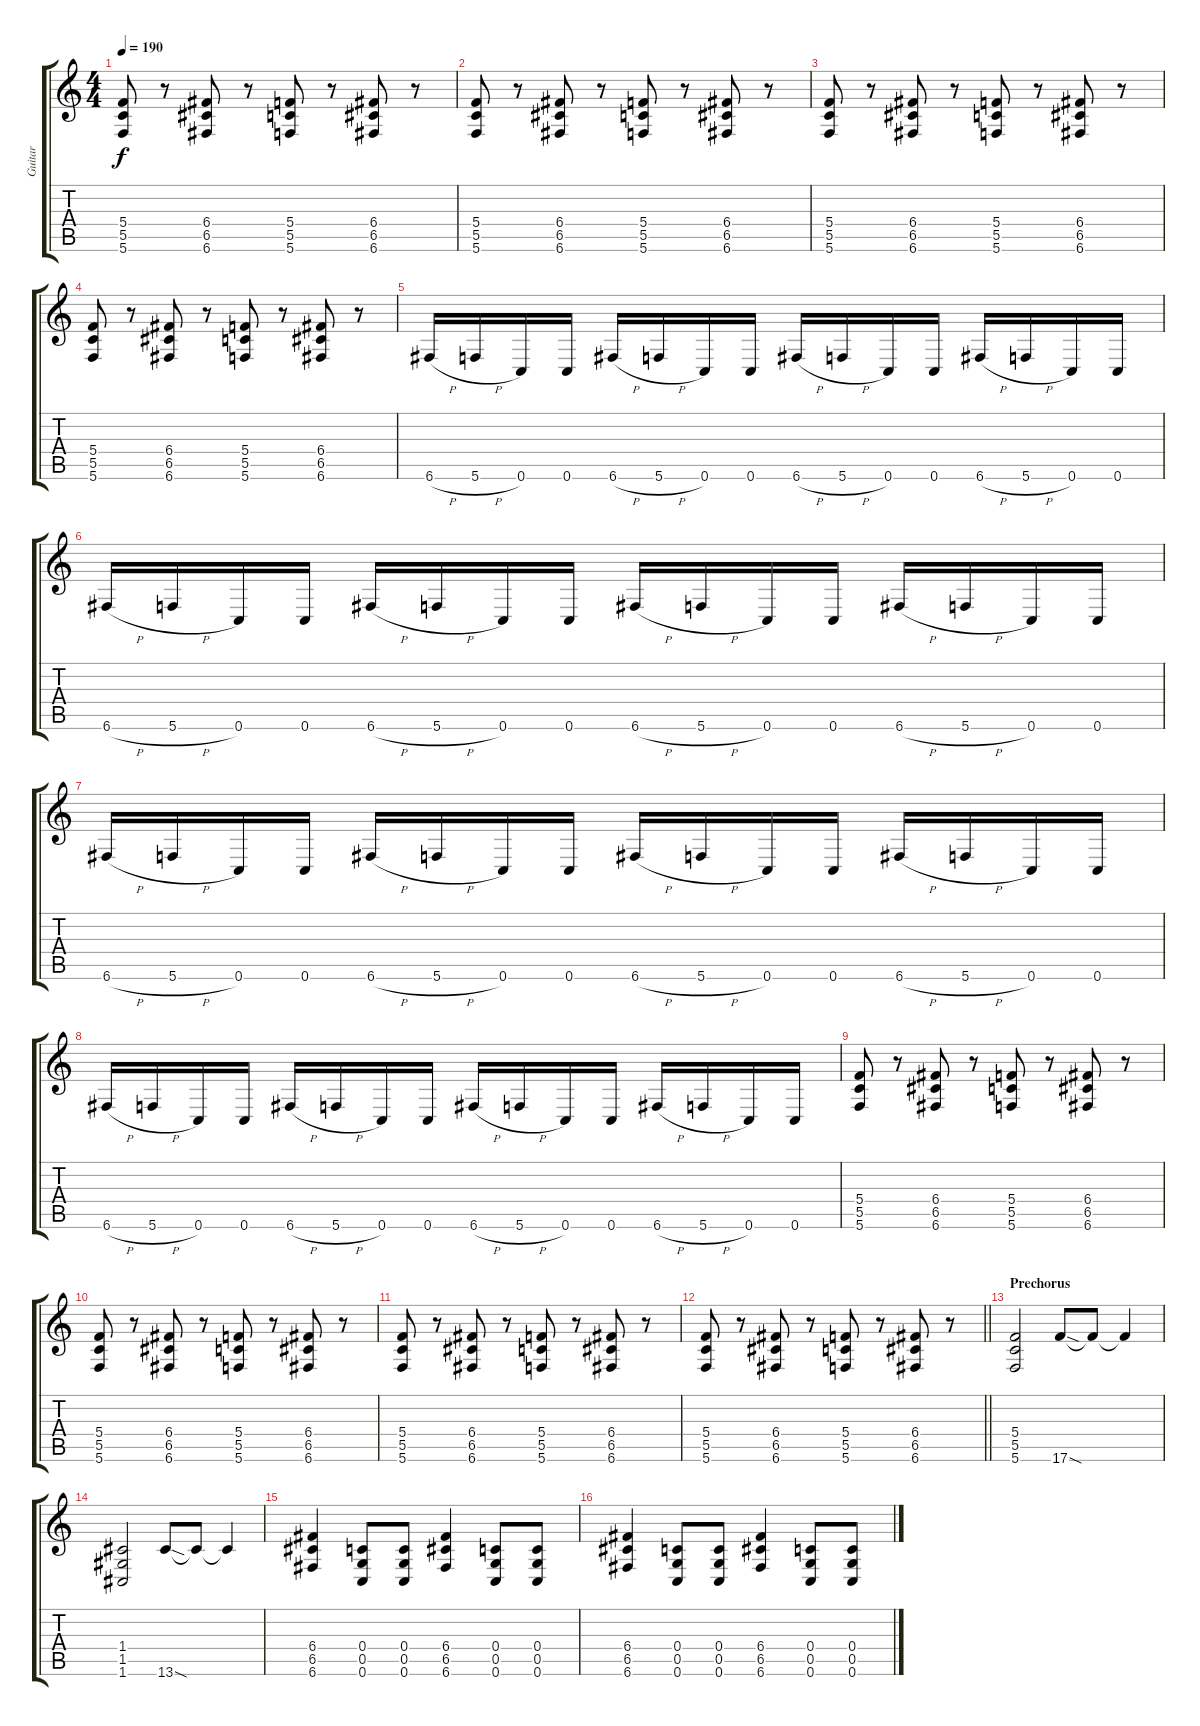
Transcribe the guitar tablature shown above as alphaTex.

\track ("Guitar" "Guitar") {instrument distortionguitar}
\staff {score tabs}
\tuning (D4 A3 F3 C3 G2 C2) {hide}
\ts (4 4)
\tempo 190
\clef g2
\ks c
(5.4 5.5 5.6).8{dy f} r.8 (6.4 6.5 6.6).8 r.8 (5.4 5.5 5.6).8 r.8 (6.4 6.5 6.6).8 r.8 |
(5.4 5.5 5.6).8 r.8 (6.4 6.5 6.6).8 r.8 (5.4 5.5 5.6).8 r.8 (6.4 6.5 6.6).8 r.8 |
(5.4 5.5 5.6).8 r.8 (6.4 6.5 6.6).8 r.8 (5.4 5.5 5.6).8 r.8 (6.4 6.5 6.6).8 r.8 |
(5.4 5.5 5.6).8 r.8 (6.4 6.5 6.6).8 r.8 (5.4 5.5 5.6).8 r.8 (6.4 6.5 6.6).8 r.8 |
6.6{h}.16 5.6{h}.16 0.6.16 0.6.16 6.6{h}.16 5.6{h}.16 0.6.16 0.6.16 6.6{h}.16 5.6{h}.16 0.6.16 0.6.16 6.6{h}.16 5.6{h}.16 0.6.16 0.6.16 |
6.6{h}.16 5.6{h}.16 0.6.16 0.6.16 6.6{h}.16 5.6{h}.16 0.6.16 0.6.16 6.6{h}.16 5.6{h}.16 0.6.16 0.6.16 6.6{h}.16 5.6{h}.16 0.6.16 0.6.16 |
6.6{h}.16 5.6{h}.16 0.6.16 0.6.16 6.6{h}.16 5.6{h}.16 0.6.16 0.6.16 6.6{h}.16 5.6{h}.16 0.6.16 0.6.16 6.6{h}.16 5.6{h}.16 0.6.16 0.6.16 |
6.6{h}.16 5.6{h}.16 0.6.16 0.6.16 6.6{h}.16 5.6{h}.16 0.6.16 0.6.16 6.6{h}.16 5.6{h}.16 0.6.16 0.6.16 6.6{h}.16 5.6{h}.16 0.6.16 0.6.16 |
(5.4 5.5 5.6).8 r.8 (6.4 6.5 6.6).8 r.8 (5.4 5.5 5.6).8 r.8 (6.4 6.5 6.6).8 r.8 |
(5.4 5.5 5.6).8 r.8 (6.4 6.5 6.6).8 r.8 (5.4 5.5 5.6).8 r.8 (6.4 6.5 6.6).8 r.8 |
(5.4 5.5 5.6).8 r.8 (6.4 6.5 6.6).8 r.8 (5.4 5.5 5.6).8 r.8 (6.4 6.5 6.6).8 r.8 |
\barLineRight lightlight
(5.4 5.5 5.6).8 r.8 (6.4 6.5 6.6).8 r.8 (5.4 5.5 5.6).8 r.8 (6.4 6.5 6.6).8 r.8 |
\section ("" "Prechorus")
(5.4 5.5 5.6).2 17.6{sod}.8 17.6{t}.8 17.6{t}.4 |
(1.4 1.5 1.6).2 13.6{sod}.8 13.6{t}.8 13.6{t}.4 |
(6.4 6.5 6.6).4 (0.4 0.5 0.6).8 (0.4 0.5 0.6).8 (6.4 6.5 6.6).4 (0.4 0.5 0.6).8 (0.4 0.5 0.6).8 |
(6.4 6.5 6.6).4 (0.4 0.5 0.6).8 (0.4 0.5 0.6).8 (6.4 6.5 6.6).4 (0.4 0.5 0.6).8 (0.4 0.5 0.6).8
